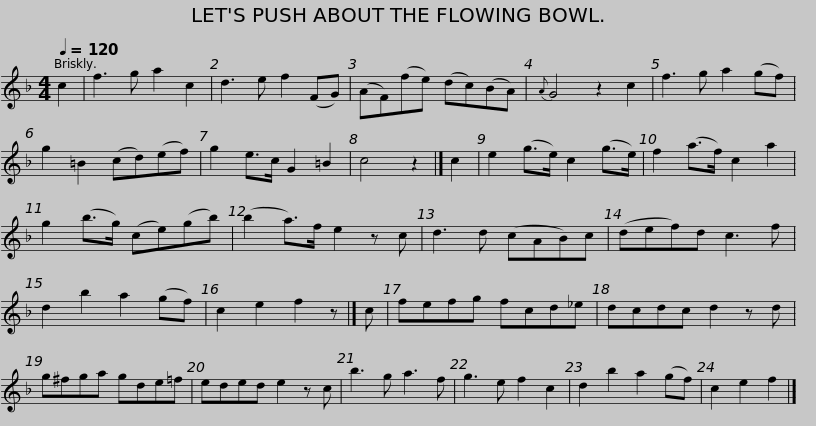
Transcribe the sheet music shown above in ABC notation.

X:1
L:1/8
Q:1/4=120
M:4/4
I:linebreak $
K:F
V:1 treble
V:1
 c2 | f3 g a2 c2 | d3 e f2 (FG) | (AF)(fe) (dc)(BA) |{A} G4 z2 c2 | %5
 f3 g a2 (gf) | g2 =B2 (cd)(ef) | g2 e>c G2 =B2 |$ c4 z2 |] c2 | %10
 e2 (g>e) c2 (g>e) | f2 (a>f) c2 a2 | g2 (b>g) (ce)(gb) | (b2 a>)f e2 z c | d3 d (cAB)c | %15
 (def)d c3 f |$ d2 b2 a2 (gf) | c2 e2 f2 z |] c | fefg fcd_e | %20
 dcdc d2 z d | g^fga gde=f | eded e2 z c |$ b3 g a3 f | g3 e f2 c2 | %25
 d2 b2 a2 (gf) | c2 e2 f2 |] %27
